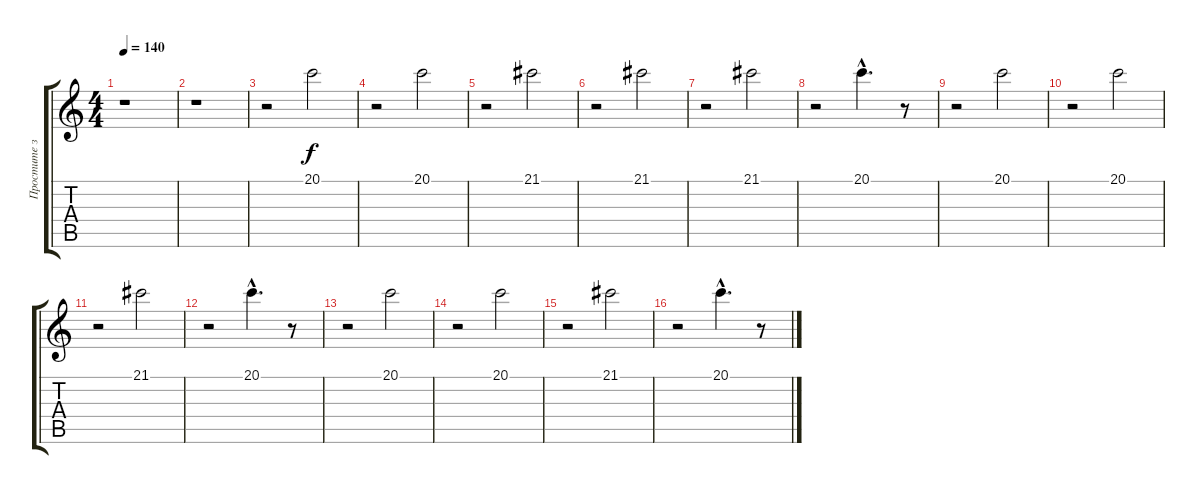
\track ("Простите за такой" "Простите з") {instrument stringensemble1}
\staff {score tabs}
\tuning (E4 B3 G3 D3 A2 E2) {hide}
\ts (4 4)
\tempo 140
\clef g2
\ks c
r.1{dy f} |
r.1 |
r.2 20.1.2 |
r.2 20.1.2 |
r.2 21.1.2 |
r.2 21.1.2 |
r.2 21.1.2 |
r.2 20.1{hac}.4{d} r.8 |
r.2 20.1.2 |
r.2 20.1.2 |
r.2 21.1.2 |
r.2 20.1{hac}.4{d} r.8 |
r.2 20.1.2 |
r.2 20.1.2 |
r.2 21.1.2 |
r.2 20.1{hac}.4{d} r.8
